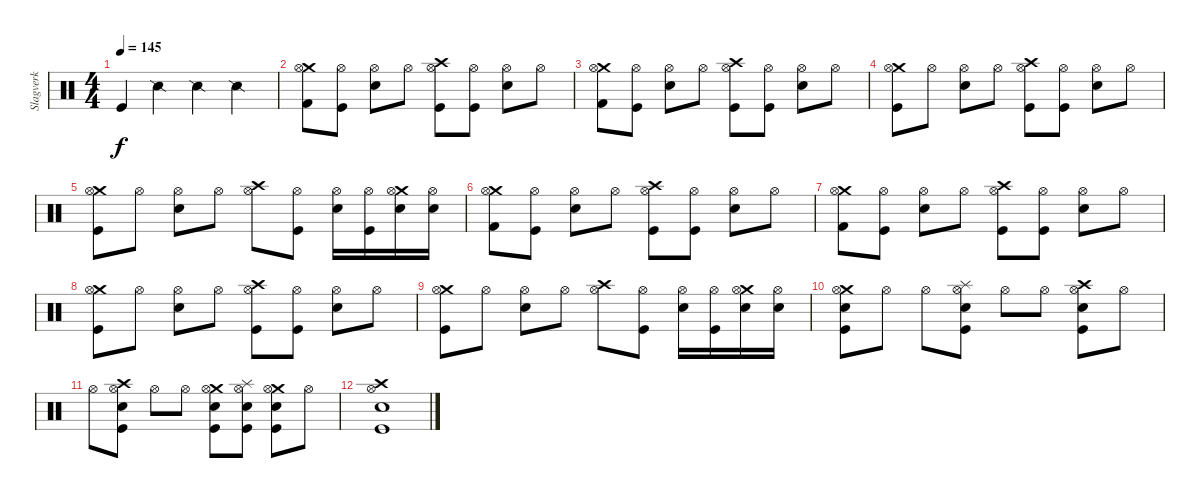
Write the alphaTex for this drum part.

\track ("Slagverk" "Slagverk") {instrument percussion}
\staff {score}
\articulation defaults
\ts (4 4)
\tempo 145
\clef neutral
\ks c "Kick (hit)".4{dy f} "Snare (side stick) 2".4 "Snare (side stick) 2".4 "Snare (side stick) 2".4
|
("Crash medium (hit)" "Hi-Hat (open)" "Kick (hit) 2").8 ("Hi-Hat (open)" "Kick (hit)").8 ("Hi-Hat (open)" "Electric Snare (hit)").8 "Hi-Hat (open)".8 ("Crash high (hit)" "Hi-Hat (open)" "Kick (hit)").8 ("Hi-Hat (open)" "Kick (hit)").8 ("Hi-Hat (open)" "Electric Snare (hit)").8 "Hi-Hat (open)".8 |
("Crash medium (hit)" "Hi-Hat (open)" "Kick (hit) 2").8 ("Hi-Hat (open)" "Kick (hit)").8 ("Hi-Hat (open)" "Electric Snare (hit)").8 "Hi-Hat (open)".8 ("Crash high (hit)" "Hi-Hat (open)" "Kick (hit)").8 ("Hi-Hat (open)" "Kick (hit)").8 ("Hi-Hat (open)" "Electric Snare (hit)").8 "Hi-Hat (open)".8 |
("Crash medium (hit)" "Hi-Hat (open)" "Kick (hit)").8 "Hi-Hat (open)".8 ("Hi-Hat (open)" "Electric Snare (hit)").8 "Hi-Hat (open)".8 ("Crash high (hit)" "Hi-Hat (open)" "Kick (hit)").8 ("Hi-Hat (open)" "Kick (hit)").8 ("Hi-Hat (open)" "Electric Snare (hit)").8 "Hi-Hat (open)".8 |
("Crash medium (hit)" "Hi-Hat (open)" "Kick (hit)").8 "Hi-Hat (open)".8 ("Hi-Hat (open)" "Electric Snare (hit)").8 "Hi-Hat (open)".8 ("Crash high (hit)" "Hi-Hat (open)").8 ("Hi-Hat (open)" "Kick (hit)").8 ("Hi-Hat (open)" "Electric Snare (hit)").16 ("Hi-Hat (open)" "Kick (hit)").16 ("Crash medium (hit)" "Hi-Hat (open)" "Electric Snare (hit)").16 ("Hi-Hat (open)" "Electric Snare (hit)").16 |
("Crash medium (hit)" "Hi-Hat (open)" "Kick (hit) 2").8 ("Hi-Hat (open)" "Kick (hit)").8 ("Hi-Hat (open)" "Electric Snare (hit)").8 "Hi-Hat (open)".8 ("Crash high (hit)" "Hi-Hat (open)" "Kick (hit)").8 ("Hi-Hat (open)" "Kick (hit)").8 ("Hi-Hat (open)" "Electric Snare (hit)").8 "Hi-Hat (open)".8 |
("Crash medium (hit)" "Hi-Hat (open)" "Kick (hit) 2").8 ("Hi-Hat (open)" "Kick (hit)").8 ("Hi-Hat (open)" "Electric Snare (hit)").8 "Hi-Hat (open)".8 ("Crash high (hit)" "Hi-Hat (open)" "Kick (hit)").8 ("Hi-Hat (open)" "Kick (hit)").8 ("Hi-Hat (open)" "Electric Snare (hit)").8 "Hi-Hat (open)".8 |
("Crash medium (hit)" "Hi-Hat (open)" "Kick (hit)").8 "Hi-Hat (open)".8 ("Hi-Hat (open)" "Electric Snare (hit)").8 "Hi-Hat (open)".8 ("Crash high (hit)" "Hi-Hat (open)" "Kick (hit)").8 ("Hi-Hat (open)" "Kick (hit)").8 ("Hi-Hat (open)" "Electric Snare (hit)").8 "Hi-Hat (open)".8 |
("Crash medium (hit)" "Hi-Hat (open)" "Kick (hit)").8 "Hi-Hat (open)".8 ("Hi-Hat (open)" "Electric Snare (hit)").8 "Hi-Hat (open)".8 ("Crash high (hit)" "Hi-Hat (open)").8 ("Hi-Hat (open)" "Kick (hit)").8 ("Hi-Hat (open)" "Electric Snare (hit)").16 ("Hi-Hat (open)" "Kick (hit)").16 ("Crash medium (hit)" "Hi-Hat (open)" "Electric Snare (hit)").16 ("Hi-Hat (open)" "Electric Snare (hit)").16 |
("Crash medium (hit)" "Hi-Hat (open)" "Electric Snare (hit)" "Kick (hit)").8 "Hi-Hat (open)".8 "Hi-Hat (open)".8 ("Splash (hit)" "Hi-Hat (open)" "Electric Snare (hit)" "Kick (hit)").8 "Hi-Hat (open)".8 "Hi-Hat (open)".8 ("Crash high (hit)" "Hi-Hat (open)" "Kick (hit)" "Electric Snare (hit)").8 "Hi-Hat (open)".8 |
"Hi-Hat (open)".8 ("Crash high (hit)" "Hi-Hat (open)" "Electric Snare (hit)" "Kick (hit)").8 "Hi-Hat (open)".8 "Hi-Hat (open)".8 ("Crash medium (hit)" "Hi-Hat (open)" "Electric Snare (hit)" "Kick (hit)").8 ("Splash (hit)" "Hi-Hat (open)" "Electric Snare (hit)" "Kick (hit)").8 ("Crash medium (hit)" "Hi-Hat (open)" "Electric Snare (hit)" "Kick (hit)").8 "Hi-Hat (open)".8 |
("Crash high (hit)" "Hi-Hat (open)" "Electric Snare (hit)" "Kick (hit)").1
